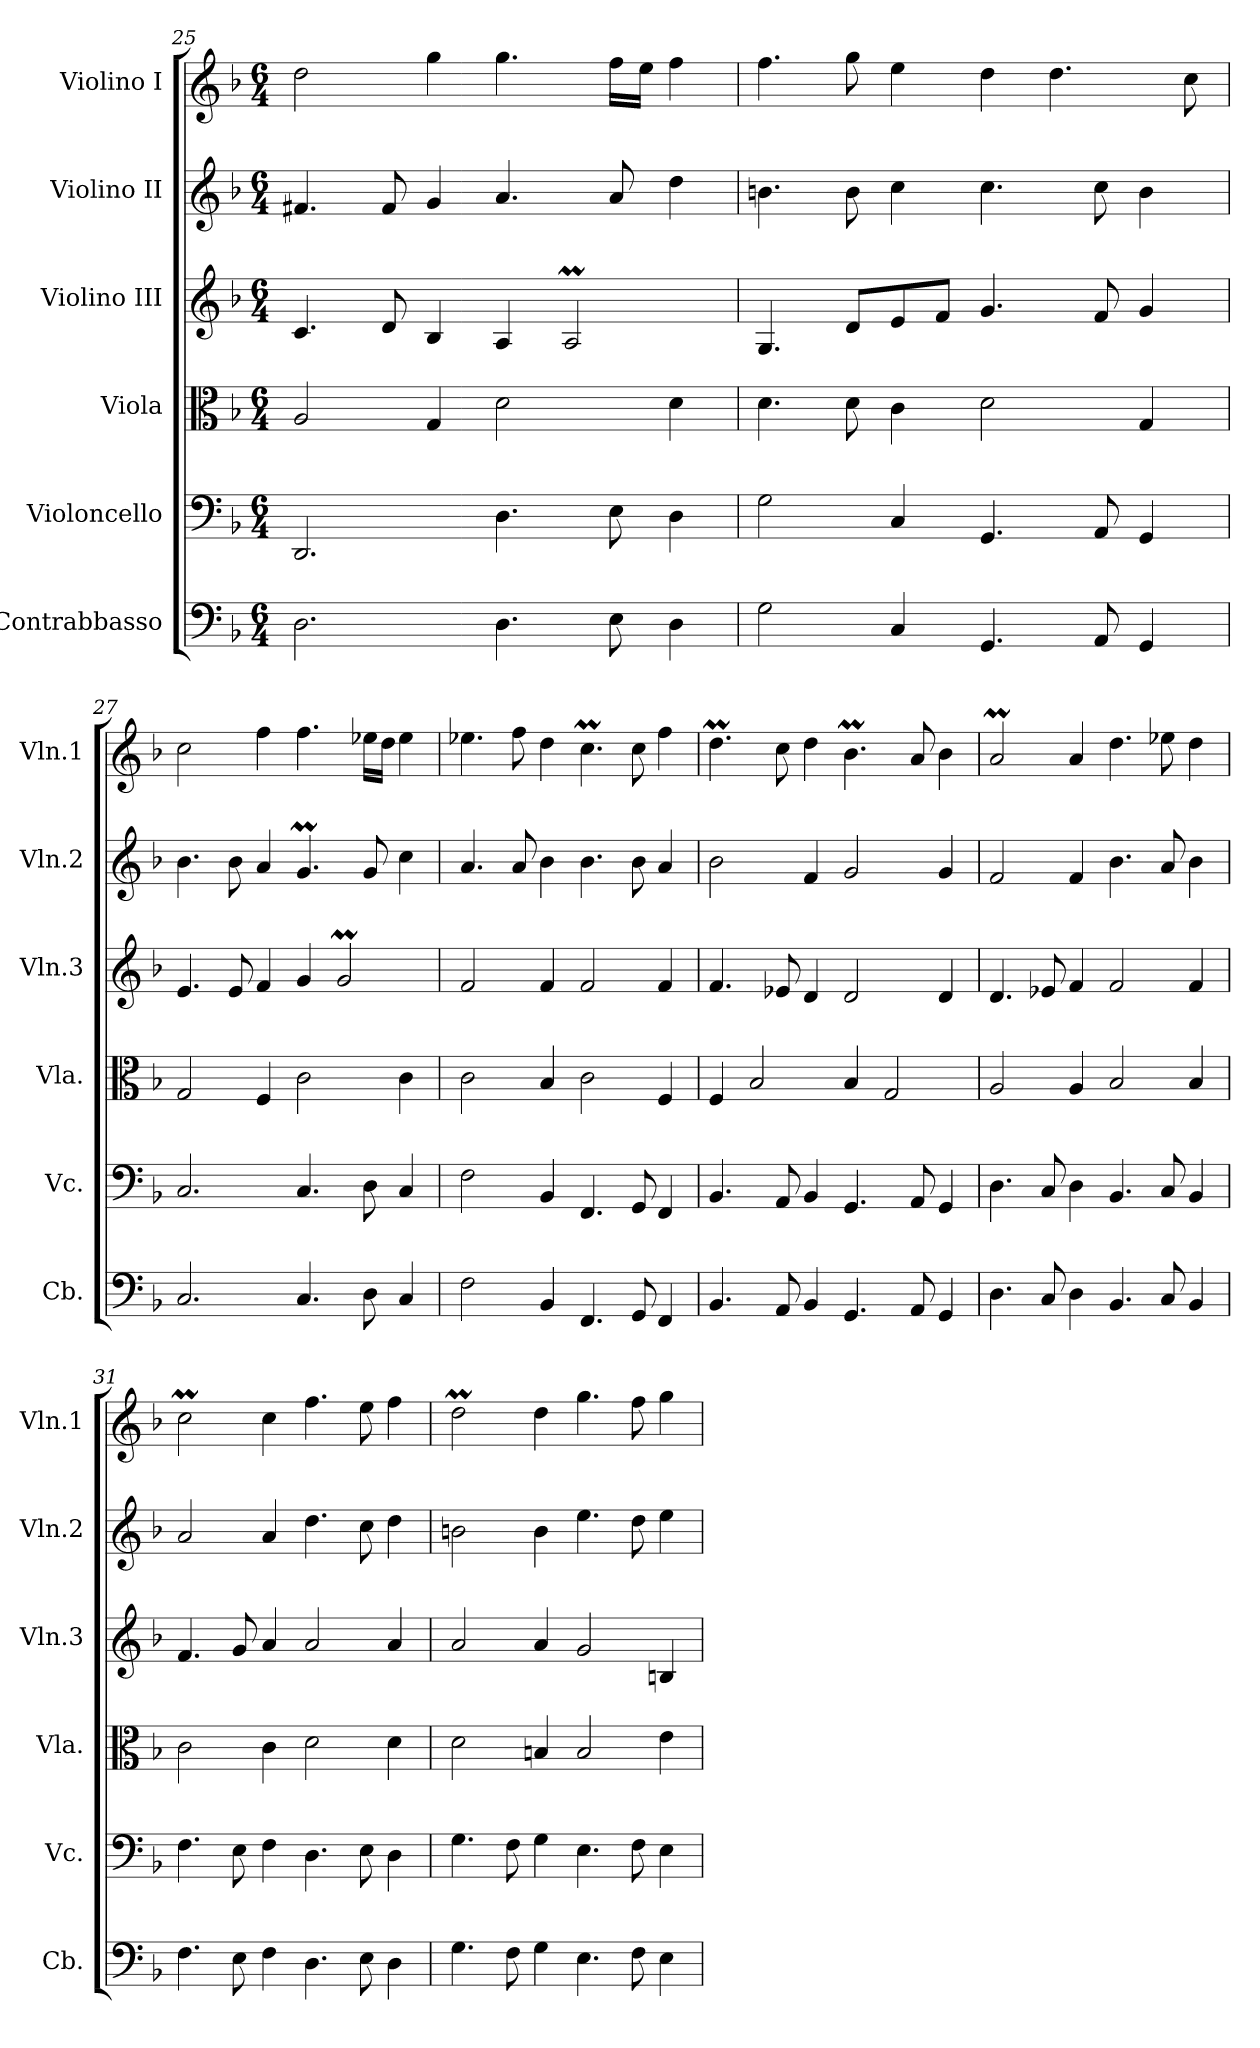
**kern	**kern	**kern	**kern	**kern	**kern
*part6	*part5	*part4	*part3	*part2	*part1
*staff6	*staff5	*staff4	*staff3	*staff2	*staff1
*I"Contrabbasso	*I"Violoncello	*I"Viola	*I"Violino III	*I"Violino II	*I"Violino I
*I'Cb.	*I'Vc.	*I'Vla.	*I'Vln.3	*I'Vln.2	*I'Vln.1
*clefF4	*clefF4	*clefC3	*clefG2	*clefG2	*clefG2
*ITrd7c12	*	*	*	*	*
*k[b-]	*k[b-]	*k[b-]	*k[b-]	*k[b-]	*k[b-]
*M6/4	*M6/4	*M6/4	*M6/4	*M6/4	*M6/4
=25	=25	=25	=25	=25	=25
2.DD\	2.DD/	2A/	4.c/	4.f#X/	2dd\
.	.	.	8d/	8f#/	.
.	.	4G/	4B-/	4g/	4gg\
4.DD\	4.D\	2d\	4A/	4.a/	4.gg\
.	.	.	2Am/	.	.
8EE\	8E\	.	.	8a/	16ff\LL
.	.	.	.	.	16ee\JJ
4DD\	4D\	4d\	.	4dd\	4ff\
=26	=26	=26	=26	=26	=26
2GG\	2G\	4.d\	4.G/	4.bn\	4.ff\
.	.	8d\	8d/L	8b\	8gg\
4CC/	4C/	4c\	8e/	4cc\	4ee\
.	.	.	8f/J	.	.
4.GGG/	4.GG/	2d\	4.g/	4.cc\	4dd\
.	.	.	.	.	4.dd\
8AAA/	8AA/	.	8f/	8cc\	.
4GGG/	4GG/	4G/	4g/	4b\	.
.	.	.	.	.	8cc\
=27	=27	=27	=27	=27	=27
2.CC/	2.C/	2G/	4.e/	4.b-\	2cc\
.	.	.	8e/	8b-\	.
.	.	4F/	4f/	4a/	4ff\
4.CC/	4.C/	2c\	4g/	4.gM/	4.ff\
.	.	.	2gM/	.	.
8DD\	8D\	.	.	8g/	16ee-X\LL
.	.	.	.	.	16dd\JJ
4CC/	4C/	4c\	.	4cc\	4ee-\
!!LO:LB:g=z
=28	=28	=28	=28	=28	=28
2FF\	2F\	2c\	2f/	4.a/	4.ee-X\
.	.	.	.	8a/	8ff\
4BBB-/	4BB-/	4B-/	4f/	4b-\	4dd\
4.FFF/	4.FF/	2c\	2f/	4.b-\	4.ccM\
8GGG/	8GG/	.	.	8b-\	8cc\
4FFF/	4FF/	4F/	4f/	4a/	4ff\
=29	=29	=29	=29	=29	=29
4.BBB-/	4.BB-/	4F/	4.f/	2b-\	4.ddM\
.	.	2B-/	.	.	.
8AAA/	8AA/	.	8e-X/	.	8cc\
4BBB-/	4BB-/	.	4d/	4f/	4dd\
4.GGG/	4.GG/	4B-/	2d/	2g/	4.b-M\
.	.	2G/	.	.	.
8AAA/	8AA/	.	.	.	8a/
4GGG/	4GG/	.	4d/	4g/	4b-\
=30	=30	=30	=30	=30	=30
4.DD\	4.D\	2A/	4.d/	2f/	2am/
8CC/	8C/	.	8e-X/	.	.
4DD\	4D\	4A/	4f/	4f/	4a/
4.BBB-/	4.BB-/	2B-/	2f/	4.b-\	4.dd\
8CC/	8C/	.	.	8a/	8ee-X\
4BBB-/	4BB-/	4B-/	4f/	4b-\	4dd\
=31	=31	=31	=31	=31	=31
4.FF\	4.F\	2c\	4.f/	2a/	2ccM\
8EE\	8E\	.	8g/	.	.
4FF\	4F\	4c\	4a/	4a/	4cc\
4.DD\	4.D\	2d\	2a/	4.dd\	4.ff\
8EE\	8E\	.	.	8cc\	8ee\
4DD\	4D\	4d\	4a/	4dd\	4ff\
=32	=32	=32	=32	=32	=32
4.GG\	4.G\	2d\	2a/	2bn\	2ddM\
8FF\	8F\	.	.	.	.
4GG\	4G\	4Bn/	4a/	4b\	4dd\
4.EE\	4.E\	2B/	2g/	4.ee\	4.gg\
8FF\	8F\	.	.	8dd\	8ff\
4EE\	4E\	4e\	4Bn/	4ee\	4gg\
=	=	=	=	=	=
*-	*-	*-	*-	*-	*-
